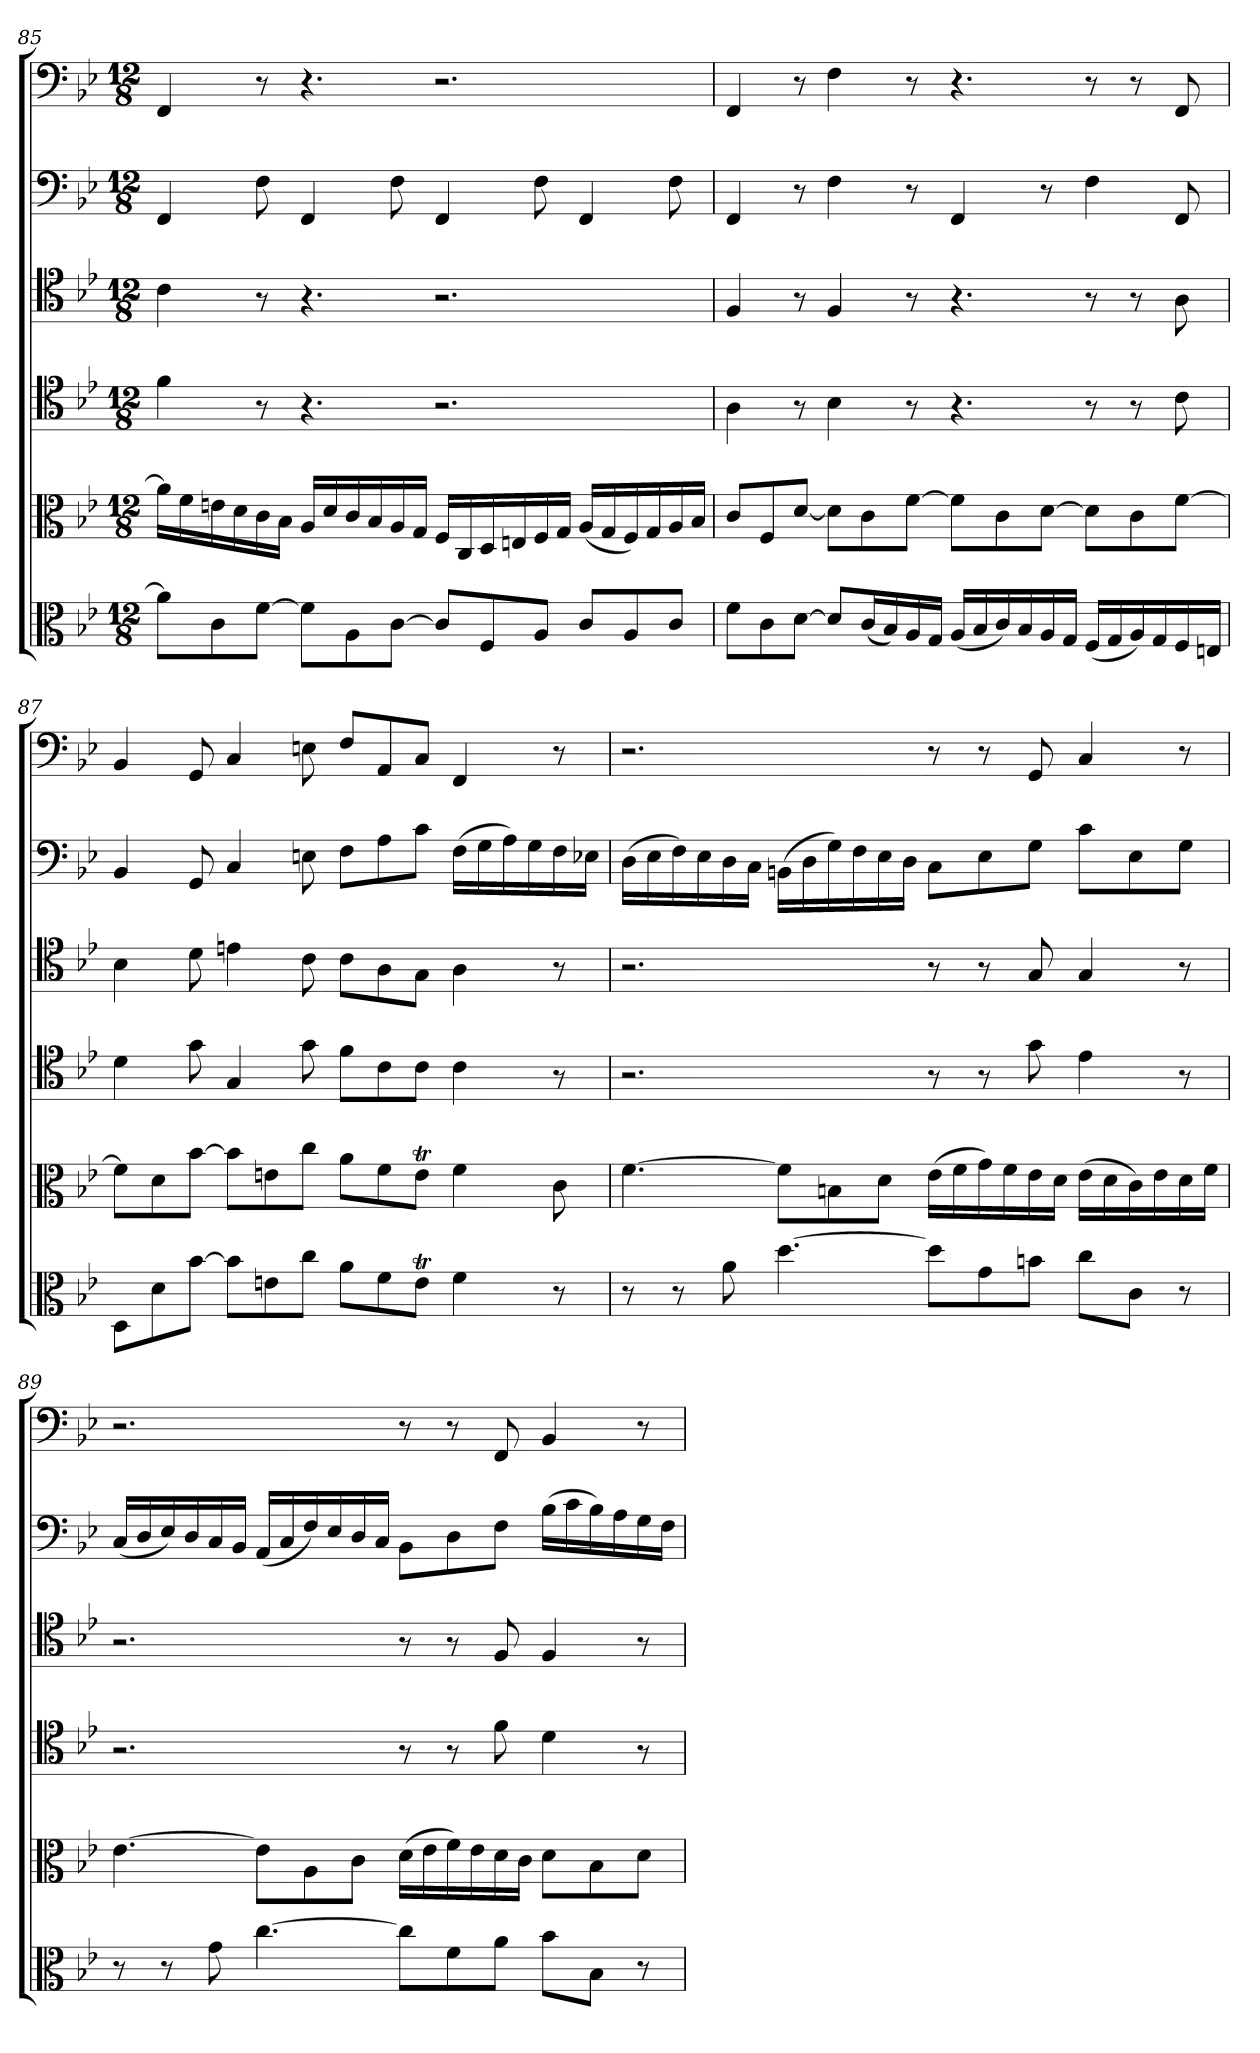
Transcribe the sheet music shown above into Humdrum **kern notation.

**kern	**kern	**kern	**kern	**kern	**kern
*part6	*part5	*part4	*part3	*part2	*part1
*staff6	*staff5	*staff4	*staff3	*staff2	*staff1
*clefC3	*clefC3	*clefC4	*clefC4	*clefF4	*clefF4
*k[b-e-]	*k[b-e-]	*k[b-e-]	*k[b-e-]	*k[b-e-]	*k[b-e-]
*B-:	*B-:	*B-:	*B-:	*B-:	*B-:
*M12/8	*M12/8	*M12/8	*M12/8	*M12/8	*M12/8
=85	=85	=85	=85	=85	=85
8a\L]	16a\LL]	4f\	4c\	4FF/	4FF/
.	16f\	.	.	.	.
8c\	16en\	.	.	.	.
.	16d\	.	.	.	.
[8f\J	16c\	8r	8r	8F\	8r
.	16B-\JJ	.	.	.	.
8f\L]	16A/LL	4.r	4.r	4FF/	4.r
.	16d/	.	.	.	.
8A\	16c/	.	.	.	.
.	16B-/	.	.	.	.
[8c\J	16A/	.	.	8F\	.
.	16G/JJ	.	.	.	.
8c/L]	16F/LL	2.r	2.r	4FF/	2.r
.	16C/	.	.	.	.
8F/	16D/	.	.	.	.
.	16En/	.	.	.	.
8A/J	16F/	.	.	8F\	.
.	16G/JJ	.	.	.	.
8c/L	(16A/LL	.	.	4FF/	.
.	16G/	.	.	.	.
8A/	16F/)	.	.	.	.
.	16G/	.	.	.	.
8c/J	16A/	.	.	8F\	.
.	16B-/JJ	.	.	.	.
=86	=86	=86	=86	=86	=86
8f\L	8c/L	4A\	4F/	4FF/	4FF/
8c\	8F/	.	.	.	.
[8d\J	[8d/J	8r	8r	8r	8r
8d/L]	8d\L]	4B-\	4F/	4F\	4F\
(16c/L	8c\	.	.	.	.
16B-/)	.	.	.	.	.
16A/	[8f\J	8r	8r	8r	8r
16G/JJ	.	.	.	.	.
(16A/LL	8f\L]	4.r	4.r	4FF/	4.r
16B-/	.	.	.	.	.
16c/)	8c\	.	.	.	.
16B-/	.	.	.	.	.
16A/	[8d\J	.	.	8r	.
16G/JJ	.	.	.	.	.
(16F/LL	8d\L]	8r	8r	4F\	8r
16G/	.	.	.	.	.
16A/)	8c\	8r	8r	.	8r
16G/	.	.	.	.	.
16F/	[8f\J	8c\	8A\	8FF/	8FF/
16En/JJ	.	.	.	.	.
=87	=87	=87	=87	=87	=87
8D\L	8f\L]	4d\	4B-\	4BB-/	4BB-/
8d\	8d\	.	.	.	.
[8b-\J	[8b-\J	8g\	8d\	8GG/	8GG/
8b-\L]	8b-\L]	4G/	4en\	4C/	4C/
8en\	8en\	.	.	.	.
8cc\J	8cc\J	8g\	8c\	8En\	8En\
8a\L	8a\L	8f\L	8c\L	8F\L	8F/L
8f\	8f\	8c\	8A\	8A\	8AA/
8et\J	8et\J	8c\J	8G\J	8c\J	8C/J
4f\	4f\	4c\	4A\	(16F\LL	4FF/
.	.	.	.	16G\	.
.	.	.	.	16A\)	.
.	.	.	.	16G\	.
8r	8c\	8r	8r	16F\	8r
.	.	.	.	16E-X\JJ	.
=88	=88	=88	=88	=88	=88
8r	[4.f\	2.r	2.r	(16D\LL	2.r
.	.	.	.	16E-\	.
8r	.	.	.	16F\)	.
.	.	.	.	16E-\	.
8a\	.	.	.	16D\	.
.	.	.	.	16C\JJ	.
[4.dd\	8f\L]	.	.	(16BBn\LL	.
.	.	.	.	16D\	.
.	8Bn\	.	.	16G\)	.
.	.	.	.	16F\	.
.	8d\J	.	.	16E-\	.
.	.	.	.	16D\JJ	.
8dd\L]	(16e-\LL	8r	8r	8C\L	8r
.	16f\	.	.	.	.
8g\	16g\)	8r	8r	8E-\	8r
.	16f\	.	.	.	.
8bn\J	16e-\	8g\	8G/	8G\J	8GG/
.	16d\JJ	.	.	.	.
8cc\L	(16e-\LL	4e-\	4G/	8c\L	4C/
.	16d\	.	.	.	.
8c\J	16c\)	.	.	8E-\	.
.	16e-\	.	.	.	.
8r	16d\	8r	8r	8G\J	8r
.	16f\JJ	.	.	.	.
=89	=89	=89	=89	=89	=89
8r	[4.e-\	2.r	2.r	(16C/LL	2.r
.	.	.	.	16D/	.
8r	.	.	.	16E-/)	.
.	.	.	.	16D/	.
8g\	.	.	.	16C/	.
.	.	.	.	16BB-/JJ	.
[4.cc\	8e-\L]	.	.	(16AA/LL	.
.	.	.	.	16C/	.
.	8A\	.	.	16F/)	.
.	.	.	.	16E-/	.
.	8c\J	.	.	16D/	.
.	.	.	.	16C/JJ	.
8cc\L]	(16d\LL	8r	8r	8BB-\L	8r
.	16e-\	.	.	.	.
8f\	16f\)	8r	8r	8D\	8r
.	16e-\	.	.	.	.
8a\J	16d\	8f\	8F/	8F\J	8FF/
.	16c\JJ	.	.	.	.
8b-\L	8d\L	4d\	4F/	(16B-\LL	4BB-/
.	.	.	.	16c\	.
8B-\J	8B-\	.	.	16B-\)	.
.	.	.	.	16A\	.
8r	8d\J	8r	8r	16G\	8r
.	.	.	.	16F\JJ	.
=	=	=	=	=	=
*-	*-	*-	*-	*-	*-
